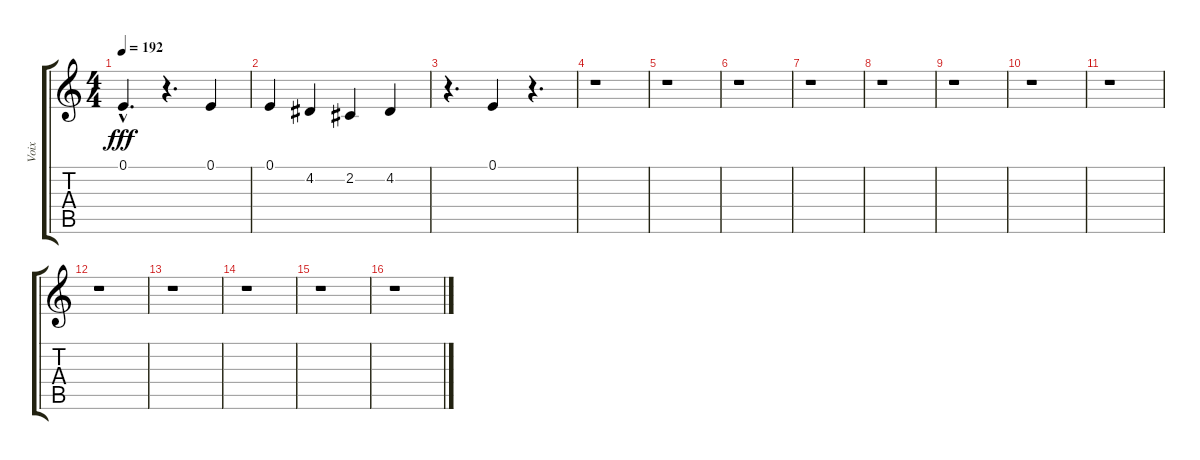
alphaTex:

\track ("Voix" "Voix") {instrument tenorsax}
\staff {score tabs}
\tuning (E4 B3 G3 D3 A2 E2) {hide}
\ts (4 4)
\tempo 192
\clef g2
\ks c
0.1{hac}.4{d dy fff} r.4{d} 0.1.4 |
0.1.4 4.2.4 2.2.4 4.2.4 |
r.4{d} 0.1.4 r.4{d} |
r.1 |
r.1 |
r.1 |
r.1 |
r.1 |
r.1 |
r.1 |
r.1 |
r.1 |
r.1 |
r.1 |
r.1 |
r.1
